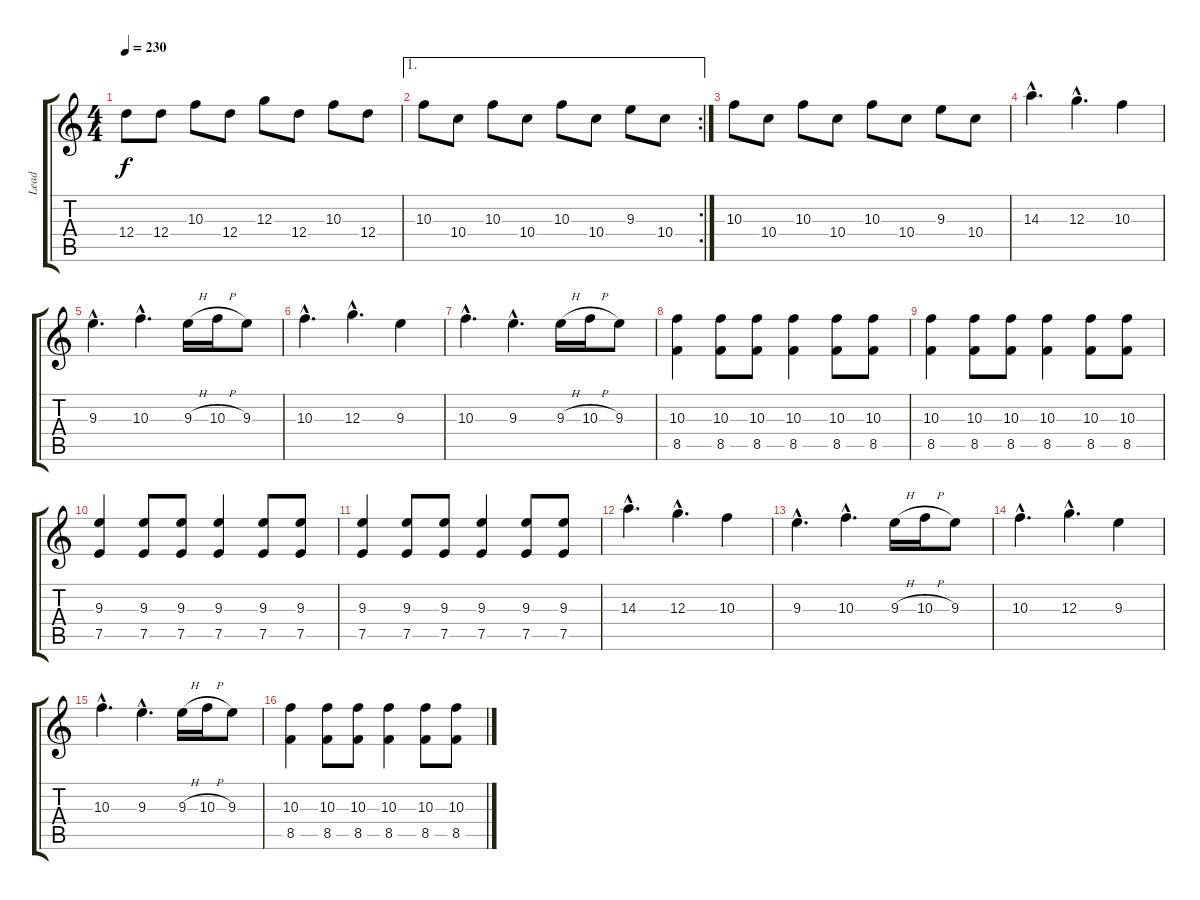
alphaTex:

\track ("Lead" "Lead") {instrument overdrivenguitar}
\staff {score tabs}
\tuning (E4 B3 G3 D3 A2 E2) {hide}
\ts (4 4)
\tempo 230
\clef g2
\ks c
12.4.8{dy f} 12.4.8 10.3.8 12.4.8 12.3.8 12.4.8 10.3.8 12.4.8 |
\ae 1
\rc 2
10.3.8 10.4.8 10.3.8 10.4.8 10.3.8 10.4.8 9.3.8 10.4.8 |
10.3.8 10.4.8 10.3.8 10.4.8 10.3.8 10.4.8 9.3.8 10.4.8 |
14.3{hac}.4{d} 12.3{hac}.4{d} 10.3.4 |
9.3{hac}.4{d} 10.3{hac}.4{d} 9.3{h}.16 10.3{h}.16 9.3.8 |
10.3{hac}.4{d} 12.3{hac}.4{d} 9.3.4 |
10.3{hac}.4{d} 9.3{hac}.4{d} 9.3{h}.16 10.3{h}.16 9.3.8 |
(10.3 8.5).4 (10.3 8.5).8 (10.3 8.5).8 (10.3 8.5).4 (10.3 8.5).8 (10.3 8.5).8 |
(10.3 8.5).4 (10.3 8.5).8 (10.3 8.5).8 (10.3 8.5).4 (10.3 8.5).8 (10.3 8.5).8 |
(9.3 7.5).4 (9.3 7.5).8 (9.3 7.5).8 (9.3 7.5).4 (9.3 7.5).8 (9.3 7.5).8 |
(9.3 7.5).4 (9.3 7.5).8 (9.3 7.5).8 (9.3 7.5).4 (9.3 7.5).8 (9.3 7.5).8 |
14.3{hac}.4{d} 12.3{hac}.4{d} 10.3.4 |
9.3{hac}.4{d} 10.3{hac}.4{d} 9.3{h}.16 10.3{h}.16 9.3.8 |
10.3{hac}.4{d} 12.3{hac}.4{d} 9.3.4 |
10.3{hac}.4{d} 9.3{hac}.4{d} 9.3{h}.16 10.3{h}.16 9.3.8 |
(10.3 8.5).4 (10.3 8.5).8 (10.3 8.5).8 (10.3 8.5).4 (10.3 8.5).8 (10.3 8.5).8
